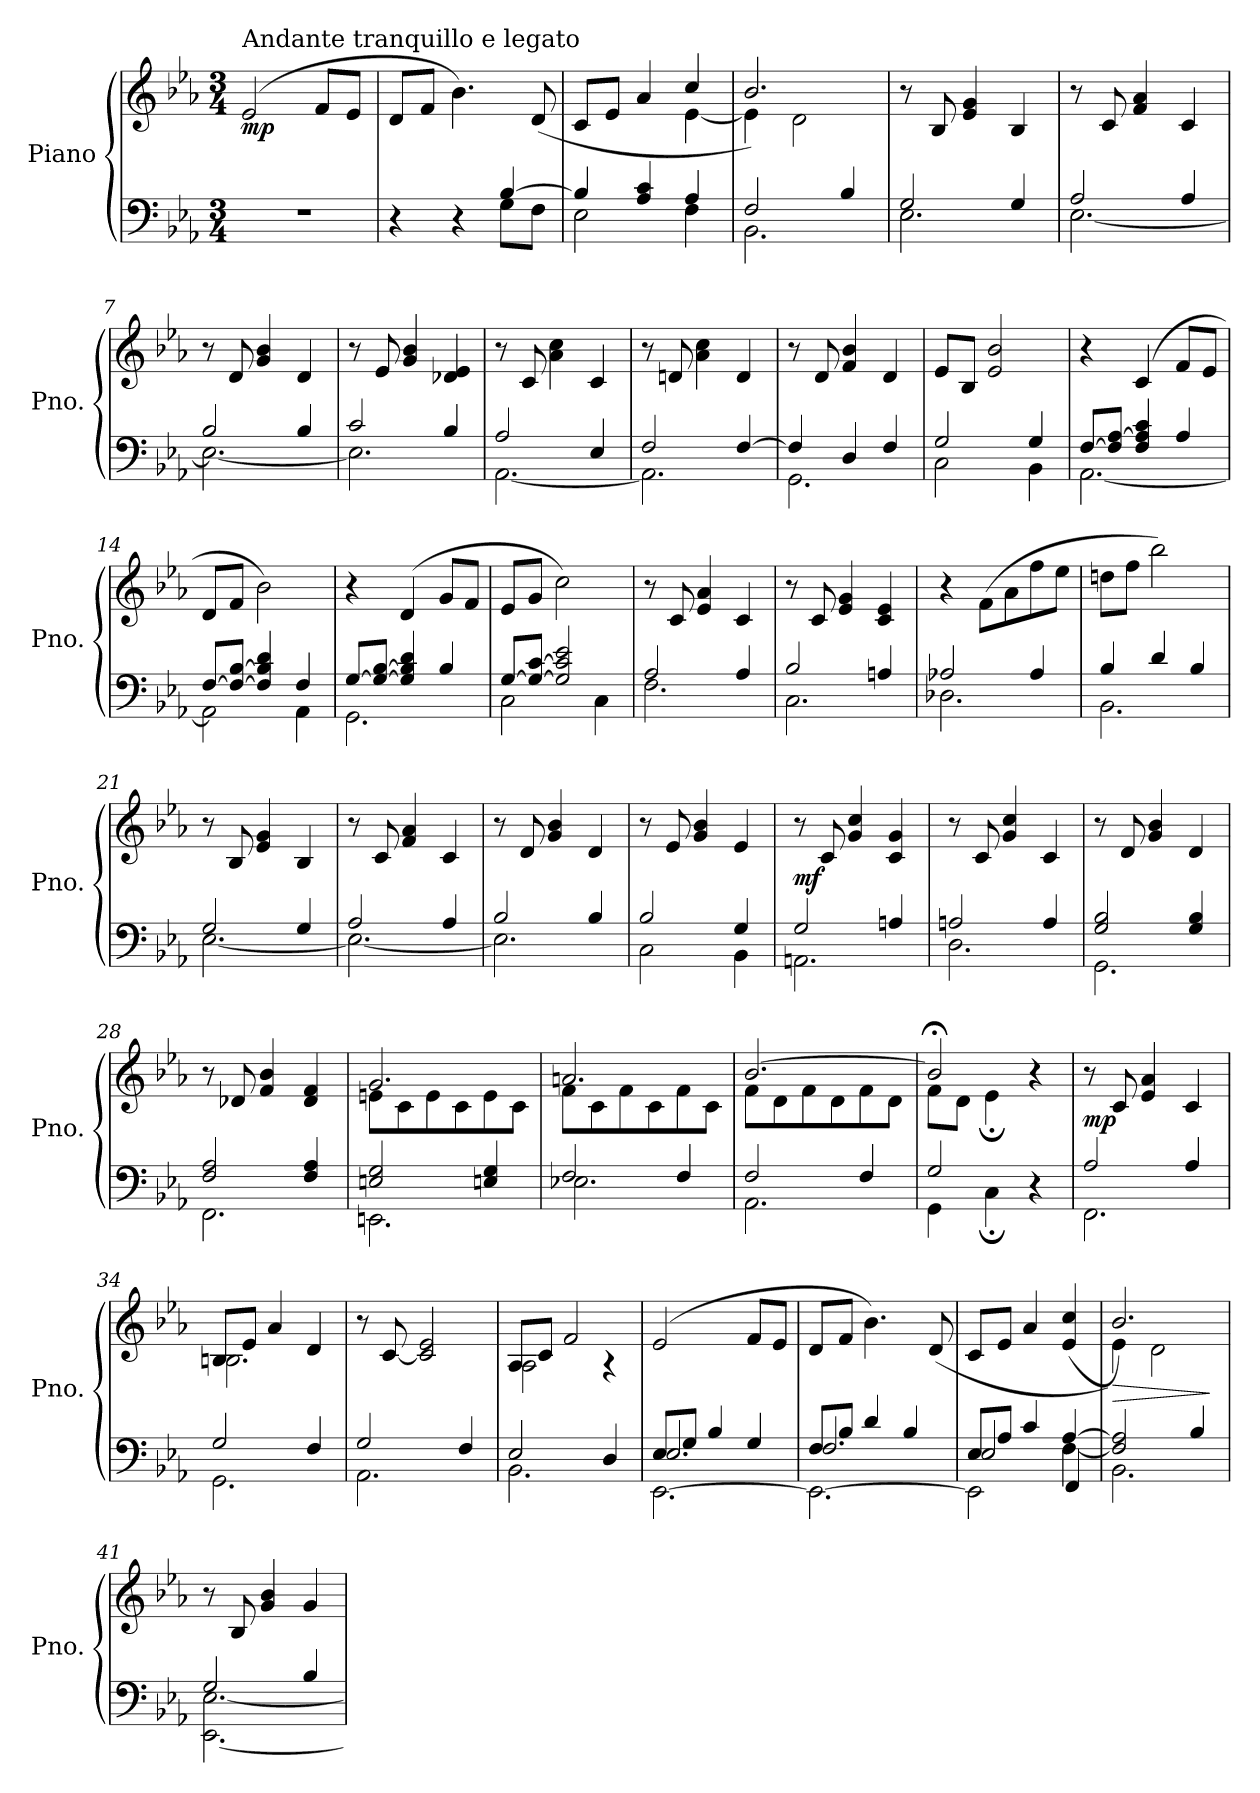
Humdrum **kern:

**kern	**kern	**dynam
*part1	*part1	*part1
*staff2	*staff1	*staff1/2
*I"Piano	*	*
*I'Pno.	*	*
*clefF4	*clefG2	*
*k[b-e-a-]	*k[b-e-a-]	*
*M3/4	*M3/4	*
*MM84	*MM84	*
=1	=1	=1
!	!LO:TX:a:t=Andante tranquillo e legato	!
!	!	!LO:DY:b
2.r	(2e-/	mp
.	8f/L	.
.	8e-/J	.
=2	=2	=2
*^	*	*
4r	2ryy	8d/L	.
.	.	8f/J	.
4r	.	4.b-\)	.
[4B-/	8G\L	.	.
.	8F\J	(8d/	.
=3	=3	=3	=3
*	*	*^	*
4B-/]	2E-\	8c/L	2ryy	.
.	.	8e-/J	.	.
4A-/ 4c/	.	4a-/	.	.
4A-/	4F\	4cc/	[4e-\	.
=4	=4	=4	=4	=4
2F/	2.BB-\	2.b-/)	4e-\]	.
.	.	.	2d\	.
4B-/	.	.	.	.
*	*	*v	*v	*
=5	=5	=5	=5
2G/	2.E-\	8r	.
.	.	8B-/	.
.	.	4e-/ 4g/	.
4G/	.	4B-/	.
!!LO:LB:g=z
=6	=6	=6	=6
2A-/	[2.E-\	8r	.
.	.	8c/	.
.	.	4f/ 4a-/	.
4A-/	.	4c/	.
=7	=7	=7	=7
2B-/	2.E-\_	8r	.
.	.	8d/	.
.	.	4g/ 4b-/	.
4B-/	.	4d/	.
=8	=8	=8	=8
2c/	2.E-\]	8r	.
.	.	8e-/	.
.	.	4g/ 4b-/	.
4B-/	.	4d-X/ 4e-/	.
=9	=9	=9	=9
2A-/	[2.AA-\	8r	.
.	.	8c/	.
.	.	4a-\ 4cc\	.
4E-/	.	4c/	.
=10	=10	=10	=10
2F/	2.AA-\]	8r	.
.	.	8dn/	.
.	.	4a-\ 4cc\	.
[4F/	.	4d/	.
!!LO:LB:g=z
=11	=11	=11	=11
4F/]	2.GG\	8r	.
.	.	8d/	.
4D/	.	4f/ 4b-/	.
4F/	.	4d/	.
=12	=12	=12	=12
2G/	2C\	8e-/L	.
.	.	8B-/J	.
.	.	2e-/ 2b-/	.
4G/	4BB-\	.	.
=13	=13	=13	=13
[8F/L	[2.AA-\	4r	.
8F/] [8A-/J	.	.	.
4F/ 4A-/] 4c/	.	(4c/	.
4A-/	.	8f/L	.
.	.	8e-/J	.
=14	=14	=14	=14
[8F/L	2AA-\]	8d/L	.
8F/_ [8B-/J	.	8f/J	.
4F/] 4B-/] 4d/	.	2b-\)	.
4F/	4AA-\	.	.
=15	=15	=15	=15
[8G/L	2.GG\	4r	.
8G/_ [8B-/J	.	.	.
4G/] 4B-/] 4d/	.	(4d/	.
4B-/	.	8g/L	.
.	.	8f/J	.
!!LO:LB:g=z
=16	=16	=16	=16
[8G/L	2C\	8e-/L	.
8G/_ [8c/J	.	8g/J	.
2G/] 2c/] 2e-/	.	2cc\)	.
.	4C\	.	.
=17	=17	=17	=17
2A-/	2.F\	8r	.
.	.	8c/	.
.	.	4e-/ 4a-/	.
4A-/	.	4c/	.
=18	=18	=18	=18
2B-/	2.C\	8r	.
.	.	8c/	.
.	.	4e-/ 4g/	.
4An/	.	4c/ 4e-/	.
=19	=19	=19	=19
2A-X/	2.D-X\	4r	.
.	.	(8f\L	.
.	.	8a-\	.
4A-/	.	8ff\	.
.	.	8ee-\J	.
=20	=20	=20	=20
4B-/	2.BB-\	8ddn\L	.
.	.	8ff\J	.
4d/	.	2bb-\)	.
4B-/	.	.	.
!!LO:LB:g=z
=21	=21	=21	=21
2G/	[2.E-\	8r	.
.	.	8B-/	.
.	.	4e-/ 4g/	.
4G/	.	4B-/	.
=22	=22	=22	=22
2A-/	2.E-\_	8r	.
.	.	8c/	.
.	.	4f/ 4a-/	.
4A-/	.	4c/	.
=23	=23	=23	=23
2B-/	2.E-\]	8r	.
.	.	8d/	.
.	.	4g/ 4b-/	.
4B-/	.	4d/	.
=24	=24	=24	=24
2B-/	2C\	8r	.
.	.	8e-/	.
.	.	4g/ 4b-/	.
4G/	4BB-\	4e-/	.
=25	=25	=25	=25
!	!	!	!LO:DY:b
2G/	2.AAn\	8r	mf
.	.	8c/	.
.	.	4g/ 4cc/	.
4An/	.	4c/ 4g/	.
!!LO:PB:g=z
=26	=26	=26	=26
2An/	2.D\	8r	.
.	.	8c/	.
.	.	4g/ 4cc/	.
4A/	.	4c/	.
=27	=27	=27	=27
2G/ 2B-/	2.GG\	8r	.
.	.	8d/	.
.	.	4g/ 4b-/	.
4G/ 4B-/	.	4d/	.
=28	=28	=28	=28
2F/ 2A-/	2.FF\	8r	.
.	.	8d-X/	.
.	.	4f/ 4b-/	.
4F/ 4A-/	.	4d-/ 4f/	.
=29	=29	=29	=29
*	*	*^	*
2En/ 2G/	2.EEn\	2.g/	8en\L	.
.	.	.	8c\	.
.	.	.	8e\	.
.	.	.	8c\	.
4En/ 4G/	.	.	8e\	.
.	.	.	8c\J	.
!!LO:LB:g=z	!!
=30	=30	=30	=30	=30
2F/	2.E-X\	2.an/	8f\L	.
.	.	.	8c\	.
.	.	.	8f\	.
.	.	.	8c\	.
4F/	.	.	8f\	.
.	.	.	8c\J	.
=31	=31	=31	=31	=31
2F/	2.AA-\	[2.b-/	8f\L	.
.	.	.	8d\	.
.	.	.	8f\	.
.	.	.	8d\	.
4F/	.	.	8f\	.
.	.	.	8d\J	.
=32	=32	=32	=32	=32
2G/	4GG\	2b-;</]	8f\L	.
.	.	.	8d\J	.
.	4C;\	.	4e-;\	.
4r	4ryy	4r	4ryy	.
=33	=33	=33	=33	=33
!	!	!	!	!LO:DY:b
*	*	*v	*v	*
2A-/	2.FF\	8r	mp
.	.	8c/	.
.	.	4e-/ 4a-/	.
4A-/	.	4c/	.
=34	=34	=34	=34
*	*	*^	*
2G/	2.GG\	8Bn/L	2.B\	.
.	.	8e-/J	.	.
.	.	4a-/	.	.
4F/	.	4d/	.	.
*	*	*v	*v	*
!!LO:LB:g=z
=35	=35	=35	=35
2G/	2.AA-\	8r	.
.	.	[8c/	.
.	.	2c/] 2e-/	.
4F/	.	.	.
=36	=36	=36	=36
*	*	*^	*
2E-/	2.BB-\	8A-/L	2A-\	.
.	.	8c/J	.	.
.	.	2f/	.	.
4D/	.	.	4r	.
*	*	*v	*v	*
=37	=37	=37	=37
*	*^	*	*
8E-/L	2.E-/	[2.EE-\	(2e-/	.
8G/J	.	.	.	.
4B-/	.	.	.	.
4G/	.	.	8f/L	.
.	.	.	8e-/J	.
=38	=38	=38	=38	=38
8F/L	2.F/	2.EE-\_	8d/L	.
8B-/J	.	.	8f/J	.
4d/	.	.	4.b-\)	.
4B-/	.	.	.	.
.	.	.	(8d/	.
=39	=39	=39	=39	=39
8E-/L	2E-/	2EE-\]	8c/L	.
8A-/J	.	.	8e-/J	.
4c/	.	.	4a-/	.
[4A-/	[4F\	4FF/	(4e-/ 4cc/	.
!!LO:LB:g=z
=40	=40	=40	=40	=40
!	!	!	!	!LO:HP:b
*	*v	*v	*^	*
2F/] 2A-/]	2.BB-\	2.b-/)	4e-\)	>
.	.	.	2d\	.
4B-/	.	.	.	.
*v	*v	*	*	*
*	*v	*v	*
.	.	]
=41	=41	=41
*^	*	*
2G/	[2.EE-\ [2.E-\	8r	.
.	.	8B-/	.
.	.	4g/ 4b-/	.
4B-/	.	4g/	.
*v	*v	*	*
=	=	=
*-	*-	*-
